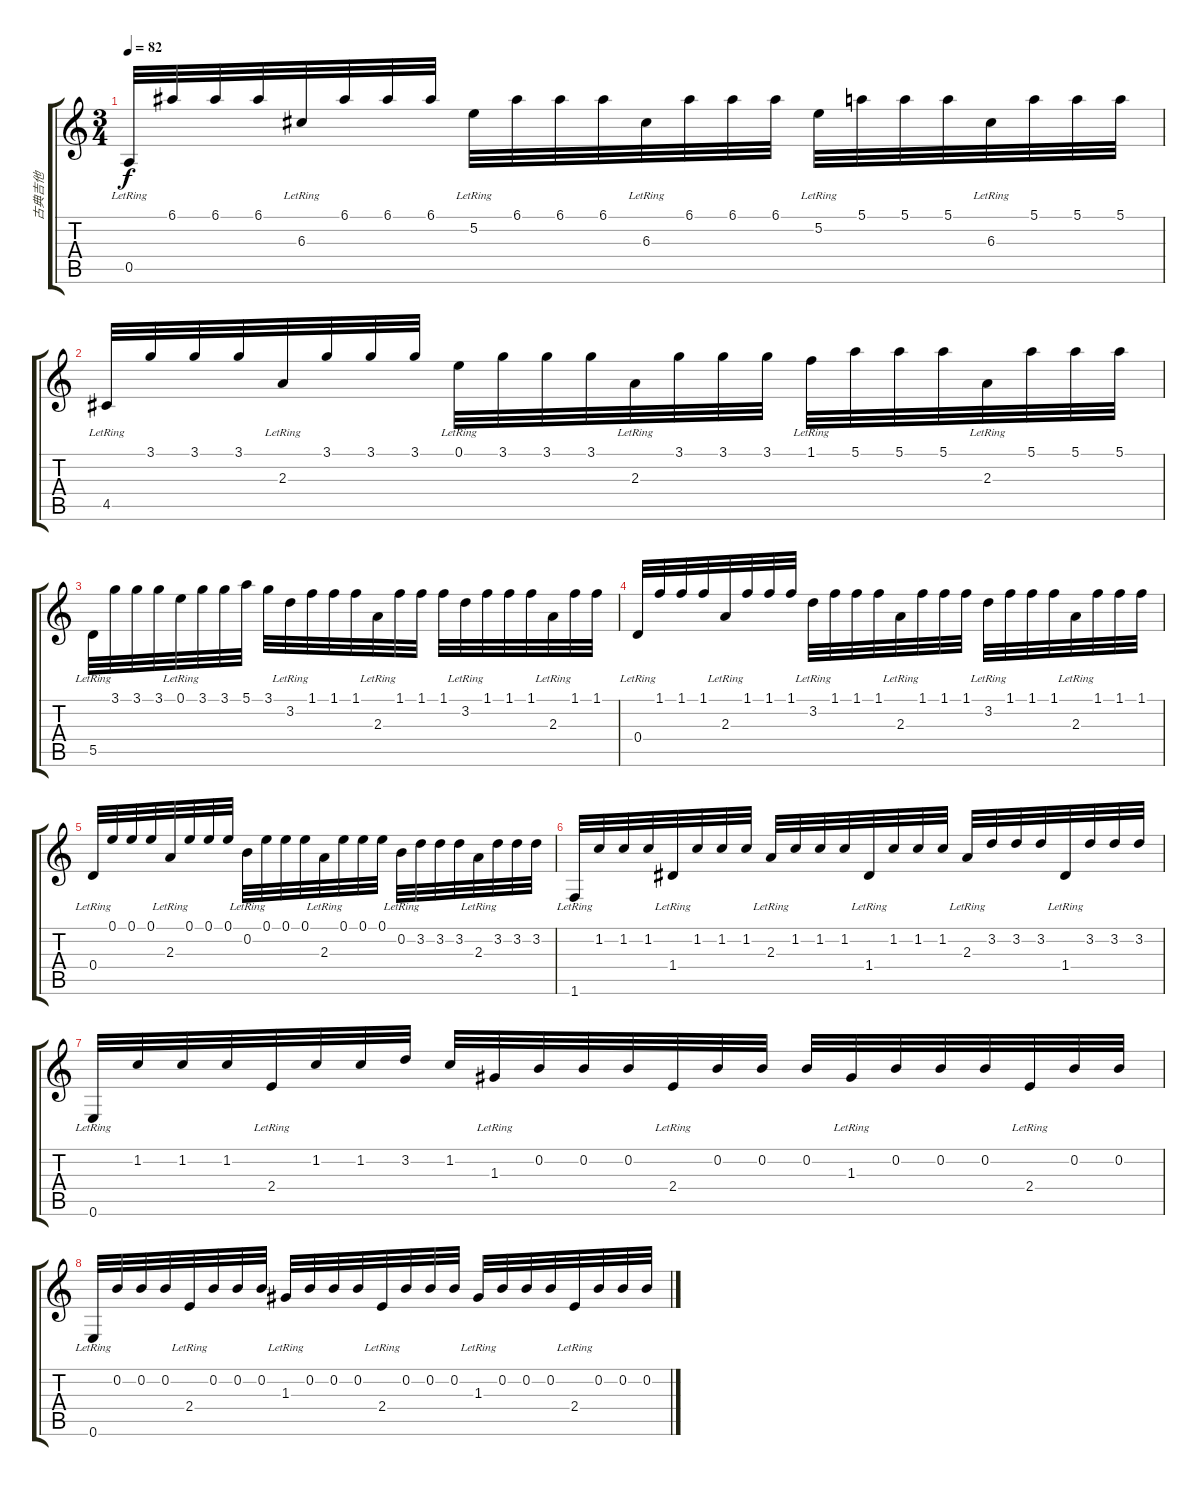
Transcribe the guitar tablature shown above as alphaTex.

\track ("古典吉他" "古典吉他") {instrument acousticguitarnylon}
\staff {score tabs}
\tuning (E4 B3 G3 D3 A2 E2) {hide}
\ts (3 4)
\tempo 82
\clef g2
\ks c
0.5{lr}.32{dy f} 6.1.32 6.1.32 6.1.32 6.3{lr}.32 6.1.32 6.1.32 6.1.32 5.2{lr}.32 6.1.32 6.1.32 6.1.32 6.3{lr}.32 6.1.32 6.1.32 6.1.32 5.2{lr}.32 5.1.32 5.1.32 5.1.32 6.3{lr}.32 5.1.32 5.1.32 5.1.32 |
4.5{lr}.32 3.1.32 3.1.32 3.1.32 2.3{lr}.32 3.1.32 3.1.32 3.1.32 0.1{lr}.32 3.1.32 3.1.32 3.1.32 2.3{lr}.32 3.1.32 3.1.32 3.1.32 1.1{lr}.32 5.1.32 5.1.32 5.1.32 2.3{lr}.32 5.1.32 5.1.32 5.1.32 |
5.5{lr}.32 3.1.32 3.1.32 3.1.32 0.1{lr}.32 3.1.32 3.1.32 5.1.32 3.1.32 3.2{lr}.32 1.1.32 1.1.32 1.1.32 2.3{lr}.32 1.1.32 1.1.32 1.1.32 3.2{lr}.32 1.1.32 1.1.32 1.1.32 2.3{lr}.32 1.1.32 1.1.32 |
0.4{lr}.32 1.1.32 1.1.32 1.1.32 2.3{lr}.32 1.1.32 1.1.32 1.1.32 3.2{lr}.32 1.1.32 1.1.32 1.1.32 2.3{lr}.32 1.1.32 1.1.32 1.1.32 3.2{lr}.32 1.1.32 1.1.32 1.1.32 2.3{lr}.32 1.1.32 1.1.32 1.1.32 |
0.4{lr}.32 0.1.32 0.1.32 0.1.32 2.3{lr}.32 0.1.32 0.1.32 0.1.32 0.2{lr}.32 0.1.32 0.1.32 0.1.32 2.3{lr}.32 0.1.32 0.1.32 0.1.32 0.2{lr}.32 3.2.32 3.2.32 3.2.32 2.3{lr}.32 3.2.32 3.2.32 3.2.32 |
1.6{lr}.32 1.2.32 1.2.32 1.2.32 1.4{lr}.32 1.2.32 1.2.32 1.2.32 2.3{lr}.32 1.2.32 1.2.32 1.2.32 1.4{lr}.32 1.2.32 1.2.32 1.2.32 2.3{lr}.32 3.2.32 3.2.32 3.2.32 1.4{lr}.32 3.2.32 3.2.32 3.2.32 |
0.6{lr}.32 1.2.32 1.2.32 1.2.32 2.4{lr}.32 1.2.32 1.2.32 3.2.32 1.2.32 1.3{lr}.32 0.2.32 0.2.32 0.2.32 2.4{lr}.32 0.2.32 0.2.32 0.2.32 1.3{lr}.32 0.2.32 0.2.32 0.2.32 2.4{lr}.32 0.2.32 0.2.32 |
0.6{lr}.32 0.2.32 0.2.32 0.2.32 2.4{lr}.32 0.2.32 0.2.32 0.2.32 1.3{lr}.32 0.2.32 0.2.32 0.2.32 2.4{lr}.32 0.2.32 0.2.32 0.2.32 1.3{lr}.32 0.2.32 0.2.32 0.2.32 2.4{lr}.32 0.2.32 0.2.32 0.2.32
